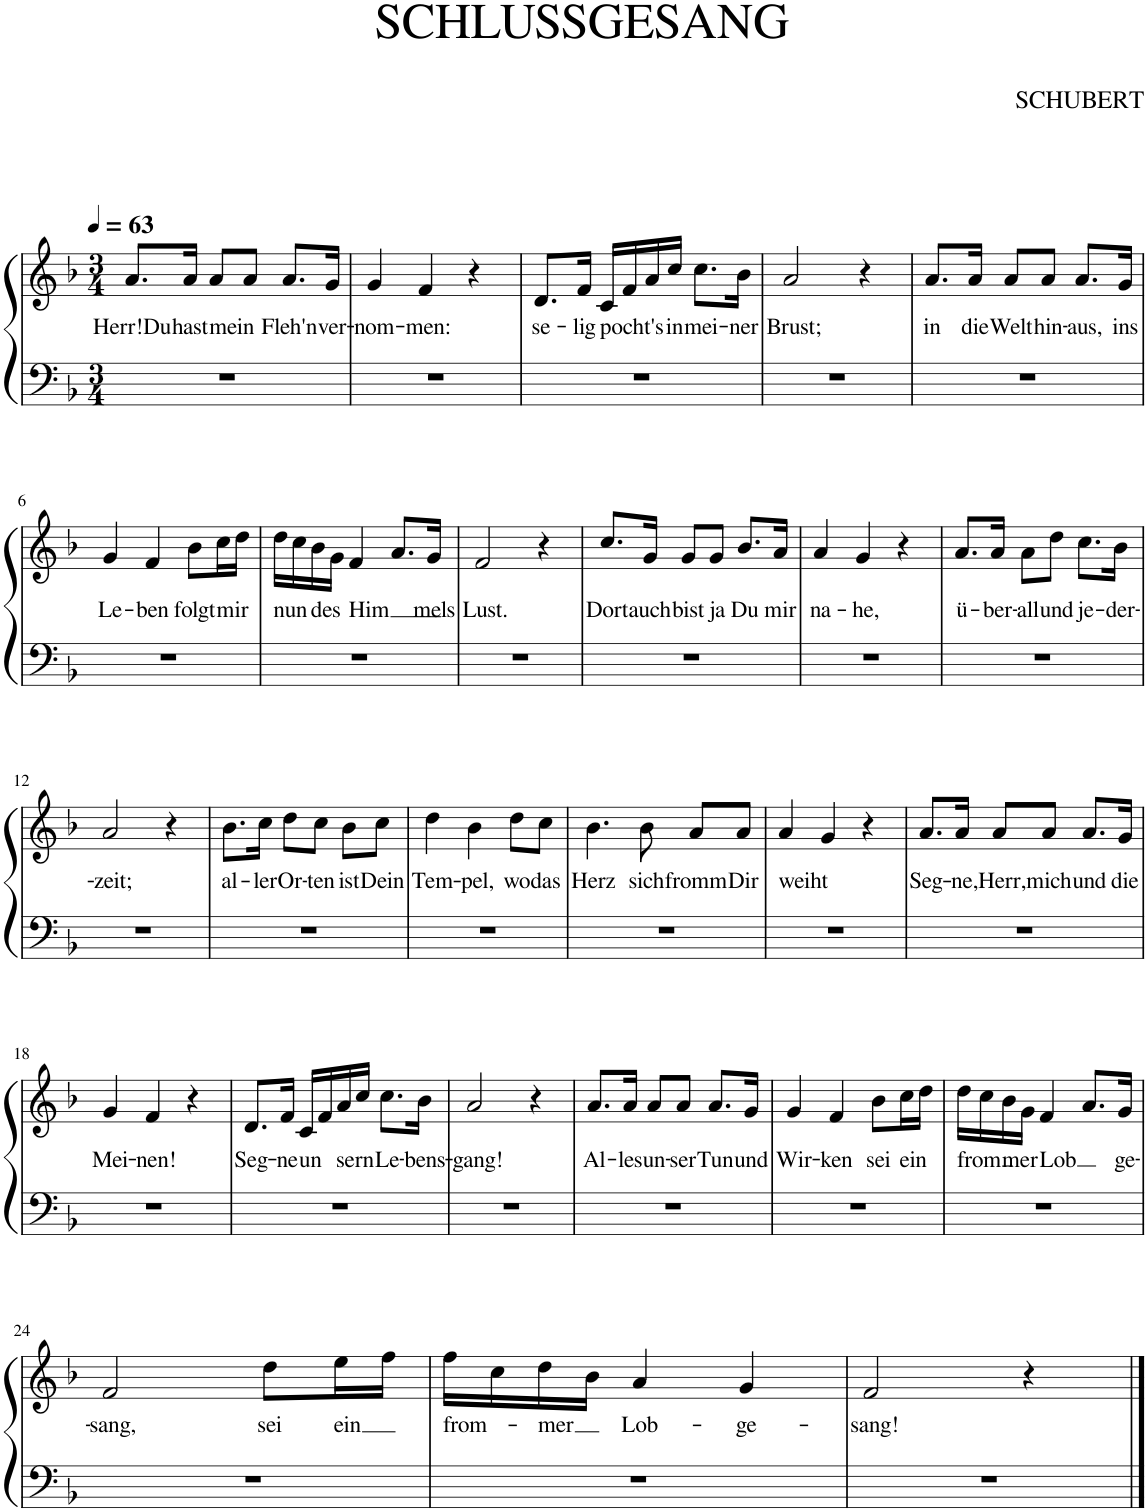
**kern	**kern	**text
*part1	*part1	*part1
*staff2	*staff1	*staff1
*I"Piano	*	*
*I'Pno.	*	*
*clefF4	*clefG2	*
*k[b-]	*k[b-]	*
*M3/4	*M3/4	*
*MM63	*MM63	*
=1	=1	=1
!	!	!LO:LY:b
2.r	8.a/L	Herr!Du
!	!	!LO:LY:b
.	16a/Jk	hast
!	!	!LO:LY:b
.	8a/L	mein
.	8a/J	.
!	!	!LO:LY:b
.	8.a/L	Fleh'n
!	!	!LO:LY:b
.	16g/Jk	ver-
=2	=2	=2
!	!	!LO:LY:b
2.r	4g/	-nom-
!	!	!LO:LY:b
.	4f/	-men:
.	4r	.
=3	=3	=3
!	!	!LO:LY:b
2.r	8.d/L	se-
!	!	!LO:LY:b
.	16f/Jk	-lig
!	!	!LO:LY:b
.	16c/LL	pocht's
.	16f/	.
.	16a/	.
!	!	!LO:LY:b
.	16cc/JJ	in
!	!	!LO:LY:b
.	8.cc\L	mei-
!	!	!LO:LY:b
.	16b-\Jk	-ner
=4	=4	=4
!	!	!LO:LY:b
2.r	2a/	Brust;
.	4r	.
=5	=5	=5
!	!	!LO:LY:b
2.r	8.a/L	in
!	!	!LO:LY:b
.	16a/Jk	die
!	!	!LO:LY:b
.	8a/L	Welt
!	!	!LO:LY:b
.	8a/J	hin-
!	!	!LO:LY:b
.	8.a/L	-aus,
!	!	!LO:LY:b
.	16g/Jk	ins
!!LO:LB:g=z
=6	=6	=6
!	!	!LO:LY:b
2.r	4g/	Le-
!	!	!LO:LY:b
.	4f/	-ben
!	!	!LO:LY:b
.	8b-\L	folgt
!	!	!LO:LY:b
.	16cc\L	mir
.	16dd\JJ	.
=7	=7	=7
!	!	!LO:LY:b
2.r	16dd\LL	nun
.	16cc\	.
!	!	!LO:LY:b
.	16b-\	des
.	16g\JJ	.
!	!	!LO:LY:b
.	4f/	Him
.	8.a/L	.
!	!	!LO:LY:b
.	16g/Jk	mels
=8	=8	=8
!	!	!LO:LY:b
2.r	2f/	Lust.
.	4r	.
=9	=9	=9
!	!	!LO:LY:b
2.r	8.cc/L	Dort
!	!	!LO:LY:b
.	16g/Jk	auch
!	!	!LO:LY:b
.	8g/L	bist
!	!	!LO:LY:b
.	8g/J	ja
!	!	!LO:LY:b
.	8.b-/L	Du
!	!	!LO:LY:b
.	16a/Jk	mir
=10	=10	=10
!	!	!LO:LY:b
2.r	4a/	na-
!	!	!LO:LY:b
.	4g/	-he,
.	4r	.
=11	=11	=11
!	!	!LO:LY:b
2.r	8.a/L	ü-
!	!	!LO:LY:b
.	16a/Jk	-ber-
!	!	!LO:LY:b
.	8a\L	-all
!	!	!LO:LY:b
.	8dd\J	und
!	!	!LO:LY:b
.	8.cc\L	je-
!	!	!LO:LY:b
.	16b-\Jk	-der-
!!LO:LB:g=z
=12	=12	=12
!	!	!LO:LY:b
2.r	2a/	-zeit;
.	4r	.
=13	=13	=13
!	!	!LO:LY:b
2.r	8.b-\L	al-
!	!	!LO:LY:b
.	16cc\Jk	-ler
!	!	!LO:LY:b
.	8dd\L	Or-
!	!	!LO:LY:b
.	8cc\J	-ten
!	!	!LO:LY:b
.	8b-\L	ist
!	!	!LO:LY:b
.	8cc\J	Dein
=14	=14	=14
!	!	!LO:LY:b
2.r	4dd\	Tem-
!	!	!LO:LY:b
.	4b-\	-pel,
!	!	!LO:LY:b
.	8dd\L	wo
!	!	!LO:LY:b
.	8cc\J	das
=15	=15	=15
!	!	!LO:LY:b
2.r	4.b-\	Herz
!	!	!LO:LY:b
.	8b-\	sich
!	!	!LO:LY:b
.	8a/L	fromm
!	!	!LO:LY:b
.	8a/J	Dir
=16	=16	=16
!	!	!LO:LY:b
2.r	4a/	weiht
.	4g/	.
.	4r	.
=17	=17	=17
!	!	!LO:LY:b
2.r	8.a/L	Seg-
!	!	!LO:LY:b
.	16a/Jk	-ne,
!	!	!LO:LY:b
.	8a/L	Herr,
!	!	!LO:LY:b
.	8a/J	mich
!	!	!LO:LY:b
.	8.a/L	und
!	!	!LO:LY:b
.	16g/Jk	die
!!LO:LB:g=z
=18	=18	=18
!	!	!LO:LY:b
2.r	4g/	Mei-
!	!	!LO:LY:b
.	4f/	-nen!
.	4r	.
=19	=19	=19
!	!	!LO:LY:b
2.r	8.d/L	Seg-
!	!	!LO:LY:b
.	16f/Jk	-ne
!	!	!LO:LY:b
.	16c/LL	un
.	16f/	.
!	!	!LO:LY:b
.	16a/	sern
.	16cc/JJ	.
!	!	!LO:LY:b
.	8.cc\L	Le-
!	!	!LO:LY:b
.	16b-\Jk	-bens-
=20	=20	=20
!	!	!LO:LY:b
2.r	2a/	-gang!
.	4r	.
=21	=21	=21
!	!	!LO:LY:b
2.r	8.a/L	Al-
!	!	!LO:LY:b
.	16a/Jk	-les
!	!	!LO:LY:b
.	8a/L	un-
!	!	!LO:LY:b
.	8a/J	-ser
!	!	!LO:LY:b
.	8.a/L	Tun
!	!	!LO:LY:b
.	16g/Jk	und
=22	=22	=22
!	!	!LO:LY:b
2.r	4g/	Wir-
!	!	!LO:LY:b
.	4f/	-ken
!	!	!LO:LY:b
.	8b-\L	sei
!	!	!LO:LY:b
.	16cc\L	ein
.	16dd\JJ	.
=23	=23	=23
!	!	!LO:LY:b
2.r	16dd\LL	from
.	16cc\	.
!	!	!LO:LY:b
.	16b-\	mer
.	16g\JJ	.
!	!	!LO:LY:b
.	4f/	Lob
.	8.a/L	.
!	!	!LO:LY:b
.	16g/Jk	ge-
!!LO:LB:g=z
=24	=24	=24
!	!	!LO:LY:b
2.r	2f/	-sang,
!	!	!LO:LY:b
.	8dd\L	sei
!	!	!LO:LY:b
.	16ee\L	ein
.	16ff\JJ	.
=25	=25	=25
!	!	!LO:LY:b
2.r	16ff\LL	from-
.	16cc\	.
!	!	!LO:LY:b
.	16dd\	-mer
.	16b-\JJ	.
!	!	!LO:LY:b
.	4a/	Lob-
!	!	!LO:LY:b
.	4g/	-ge-
=26	=26	=26
!	!	!LO:LY:b
2.r	2f/	-sang!
.	4r	.
==	==	==
*-	*-	*-
